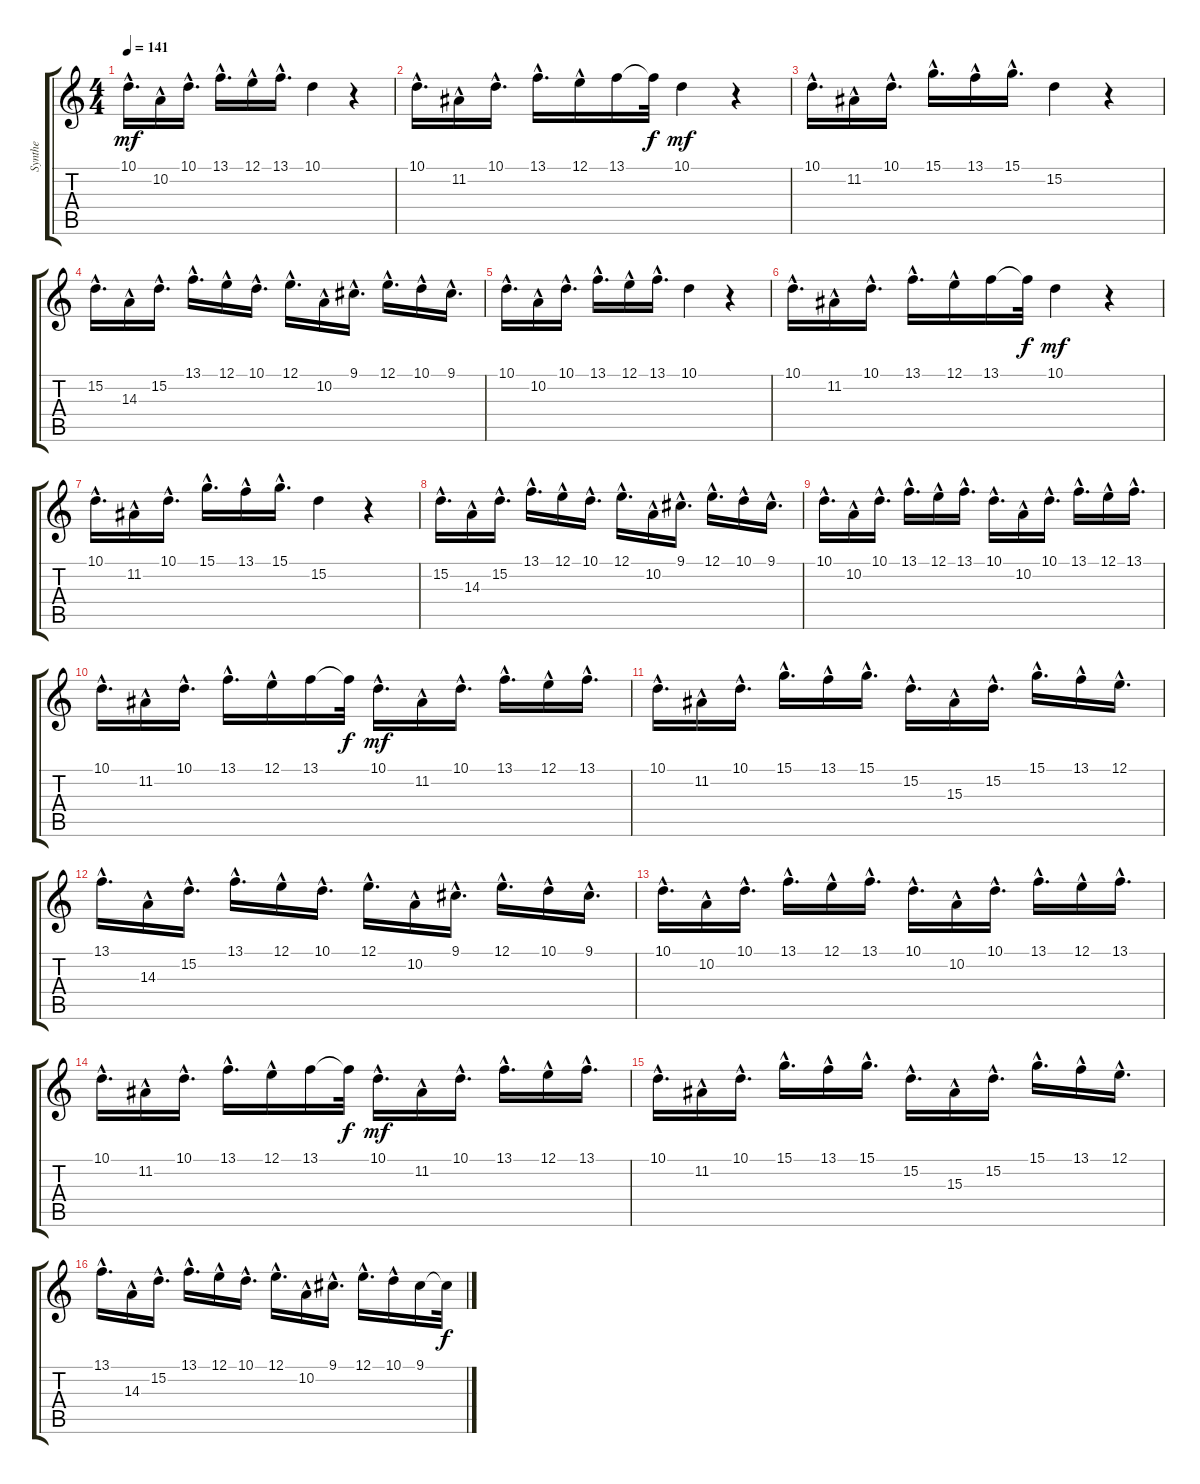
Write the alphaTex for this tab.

\track ("Synthe" "Synthe") {instrument lead2sawtooth}
\staff {score tabs}
\tuning (E4 B3 G3 D3 A2 E2) {hide}
\ts (4 4)
\tempo 141
\clef g2
\ks c
10.1{hac}.16{d dy mf instrument lead2sawtooth} 10.2{hac}.16 10.1{hac}.16{d} 13.1{hac}.16{d} 12.1{hac}.16 13.1{hac}.16{d} 10.1.4 r.4 |
10.1{hac}.16{d} 11.2{hac}.16 10.1{hac}.16{d} 13.1{hac}.16{d} 12.1{hac}.16 13.1.16 13.1{t}.32{dy f} 10.1.4{dy mf} r.4 |
10.1{hac}.16{d} 11.2{hac}.16 10.1{hac}.16{d} 15.1{hac}.16{d} 13.1{hac}.16 15.1{hac}.16{d} 15.2.4 r.4 |
15.2{hac}.16{d} 14.3{hac}.16 15.2{hac}.16{d} 13.1{hac}.16{d} 12.1{hac}.16 10.1{hac}.16{d} 12.1{hac}.16{d} 10.2{hac}.16 9.1{hac}.16{d} 12.1{hac}.16{d} 10.1{hac}.16 9.1{hac}.16{d} |
10.1{hac}.16{d} 10.2{hac}.16 10.1{hac}.16{d} 13.1{hac}.16{d} 12.1{hac}.16 13.1{hac}.16{d} 10.1.4 r.4 |
10.1{hac}.16{d} 11.2{hac}.16 10.1{hac}.16{d} 13.1{hac}.16{d} 12.1{hac}.16 13.1.16 13.1{t}.32{dy f} 10.1.4{dy mf} r.4 |
10.1{hac}.16{d} 11.2{hac}.16 10.1{hac}.16{d} 15.1{hac}.16{d} 13.1{hac}.16 15.1{hac}.16{d} 15.2.4 r.4 |
15.2{hac}.16{d} 14.3{hac}.16 15.2{hac}.16{d} 13.1{hac}.16{d} 12.1{hac}.16 10.1{hac}.16{d} 12.1{hac}.16{d} 10.2{hac}.16 9.1{hac}.16{d} 12.1{hac}.16{d} 10.1{hac}.16 9.1{hac}.16{d} |
10.1{hac}.16{d} 10.2{hac}.16 10.1{hac}.16{d} 13.1{hac}.16{d} 12.1{hac}.16 13.1{hac}.16{d} 10.1{hac}.16{d} 10.2{hac}.16 10.1{hac}.16{d} 13.1{hac}.16{d} 12.1{hac}.16 13.1{hac}.16{d} |
10.1{hac}.16{d} 11.2{hac}.16 10.1{hac}.16{d} 13.1{hac}.16{d} 12.1{hac}.16 13.1.16 13.1{t}.32{dy f} 10.1{hac}.16{d dy mf} 11.2{hac}.16 10.1{hac}.16{d} 13.1{hac}.16{d} 12.1{hac}.16 13.1{hac}.16{d} |
10.1{hac}.16{d} 11.2{hac}.16 10.1{hac}.16{d} 15.1{hac}.16{d} 13.1{hac}.16 15.1{hac}.16{d} 15.2{hac}.16{d} 15.3{hac}.16 15.2{hac}.16{d} 15.1{hac}.16{d} 13.1{hac}.16 12.1{hac}.16{d} |
13.1{hac}.16{d} 14.3{hac}.16 15.2{hac}.16{d} 13.1{hac}.16{d} 12.1{hac}.16 10.1{hac}.16{d} 12.1{hac}.16{d} 10.2{hac}.16 9.1{hac}.16{d} 12.1{hac}.16{d} 10.1{hac}.16 9.1{hac}.16{d} |
10.1{hac}.16{d} 10.2{hac}.16 10.1{hac}.16{d} 13.1{hac}.16{d} 12.1{hac}.16 13.1{hac}.16{d} 10.1{hac}.16{d} 10.2{hac}.16 10.1{hac}.16{d} 13.1{hac}.16{d} 12.1{hac}.16 13.1{hac}.16{d} |
10.1{hac}.16{d} 11.2{hac}.16 10.1{hac}.16{d} 13.1{hac}.16{d} 12.1{hac}.16 13.1.16 13.1{t}.32{dy f} 10.1{hac}.16{d dy mf} 11.2{hac}.16 10.1{hac}.16{d} 13.1{hac}.16{d} 12.1{hac}.16 13.1{hac}.16{d} |
10.1{hac}.16{d} 11.2{hac}.16 10.1{hac}.16{d} 15.1{hac}.16{d} 13.1{hac}.16 15.1{hac}.16{d} 15.2{hac}.16{d} 15.3{hac}.16 15.2{hac}.16{d} 15.1{hac}.16{d} 13.1{hac}.16 12.1{hac}.16{d} |
13.1{hac}.16{d} 14.3{hac}.16 15.2{hac}.16{d} 13.1{hac}.16{d} 12.1{hac}.16 10.1{hac}.16{d} 12.1{hac}.16{d} 10.2{hac}.16 9.1{hac}.16{d} 12.1{hac}.16{d} 10.1{hac}.16 9.1.16 9.1{t}.32{dy f}
